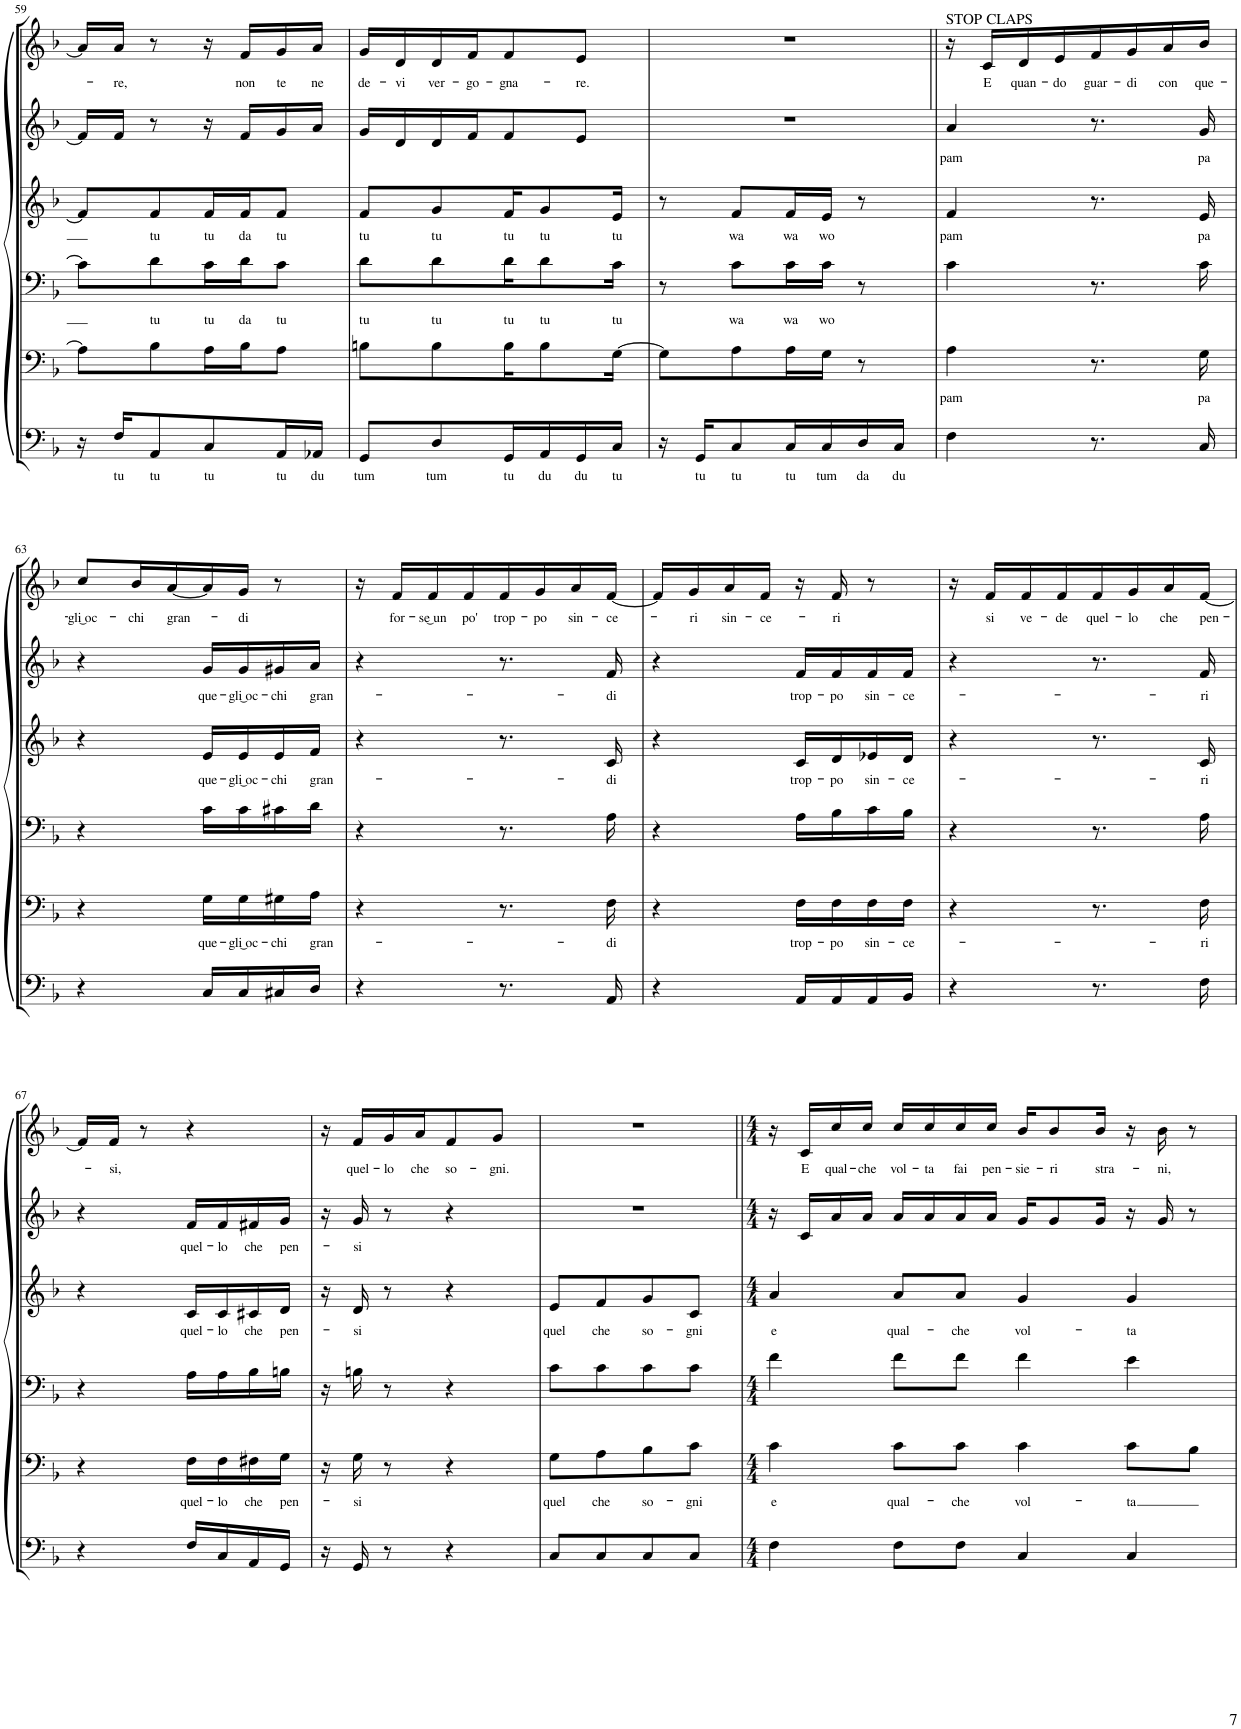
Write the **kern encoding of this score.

**kern	**text	**kern	**text	**kern	**text	**kern	**text	**kern	**text	**kern	**text
*part6	*part6	*part5	*part5	*part4	*part4	*part3	*part3	*part2	*part2	*part1	*part1
*staff6	*staff6	*staff5	*staff5	*staff4	*staff4	*staff3	*staff3	*staff2	*staff2	*staff1	*staff1
*I"B	*	*I"T2	*	*I"T1	*	*I"C	*	*I"Ms	*	*I"S	*
!!LO:PB:g=z
*clefF4	*	*clefF4	*	*clefF4	*	*clefG2	*	*clefG2	*	*clefG2	*
*k[b-]	*	*k[b-]	*	*k[b-]	*	*k[b-]	*	*k[b-]	*	*k[b-]	*
*M4/8	*	*M4/8	*	*M4/8	*	*M4/8	*	*M4/8	*	*M4/8	*
=59	=59	=59	=59	=59	=59	=59	=59	=59	=59	=59	=59
16r	.	8A\L]	.	8c\L]	.	8f/L]	.	16f/LL]	.	16a/LL]	.
!	!LO:LY:b	!	!	!	!	!	!	!	!	!	!LO:LY:b
16F/KL	tu	.	.	.	.	.	.	16f/JJ	.	16a/JJ	-re,
!	!LO:LY:b	!	!	!	!LO:LY:b	!	!LO:LY:b	!	!	!	!
8AA/	tu	8B-\	.	8d\	tu	8f/	tu	8r	.	8r	.
!	!LO:LY:b	!	!	!	!LO:LY:b	!	!LO:LY:b	!	!	!	!
8C/	tu	16A\L	.	16c\L	tu	16f/L	tu	16r	.	16r	.
!	!	!	!	!	!LO:LY:b	!	!LO:LY:b	!	!	!	!LO:LY:b
.	.	16B-\J	.	16d\J	da	16f/J	da	16f/LL	.	16f/LL	non
!	!LO:LY:b	!	!	!	!LO:LY:b	!	!LO:LY:b	!	!	!	!LO:LY:b
16AA/L	tu	8A\J	.	8c\J	tu	8f/J	tu	16g/	.	16g/	te
!	!LO:LY:b	!	!	!	!	!	!	!	!	!	!LO:LY:b
16AA-X/JJ	du	.	.	.	.	.	.	16a/JJ	.	16a/JJ	ne
=60	=60	=60	=60	=60	=60	=60	=60	=60	=60	=60	=60
!	!LO:LY:b	!	!	!	!LO:LY:b	!	!LO:LY:b	!	!	!	!LO:LY:b
8GG/L	tum	8Bn\L	.	8d\L	tu	8f/L	tu	16g/LL	.	16g/LL	de-
!	!	!	!	!	!	!	!	!	!	!	!LO:LY:b
.	.	.	.	.	.	.	.	16d/	.	16d/	-vi
!	!LO:LY:b	!	!	!	!LO:LY:b	!	!LO:LY:b	!	!	!	!LO:LY:b
8D/	tum	8B\	.	8d\	tu	8g/	tu	16d/	.	16d/	ver-
!	!	!	!	!	!	!	!	!	!	!	!LO:LY:b
.	.	.	.	.	.	.	.	16f/J	.	16f/J	-go-
!	!LO:LY:b	!	!	!	!LO:LY:b	!	!LO:LY:b	!	!	!	!LO:LY:b
16GG/L	tu	16B\K	.	16d\K	tu	16f/K	tu	8f/	.	8f/	-gna-
!	!LO:LY:b	!	!	!	!LO:LY:b	!	!LO:LY:b	!	!	!	!
16AA/	du	8B\	.	8d\	tu	8g/	tu	.	.	.	.
!	!LO:LY:b	!	!	!	!	!	!	!	!	!	!LO:LY:b
16GG/	du	.	.	.	.	.	.	8e/J	.	8e/J	-re.
!	!LO:LY:b	!	!	!	!LO:LY:b	!	!LO:LY:b	!	!	!	!
16C/JJ	tu	[16G\Jk	.	16c\Jk	tu	16e/Jk	tu	.	.	.	.
=61	=61	=61	=61	=61	=61	=61	=61	=61	=61	=61	=61
16r	.	8G\L]	.	8r	.	8r	.	2r	.	2r	.
!	!LO:LY:b	!	!	!	!	!	!	!	!	!	!
16GG/KL	tu	.	.	.	.	.	.	.	.	.	.
!	!LO:LY:b	!	!	!	!LO:LY:b	!	!LO:LY:b	!	!	!	!
8C/	tu	8A\	.	8c\L	wa	8f/L	wa	.	.	.	.
!	!LO:LY:b	!	!	!	!LO:LY:b	!	!LO:LY:b	!	!	!	!
16C/L	tu	16A\L	.	16c\L	wa	16f/L	wa	.	.	.	.
!	!LO:LY:b	!	!	!	!LO:LY:b	!	!LO:LY:b	!	!	!	!
16C/	tum	16G\JJ	.	16c\JJ	wo	16e/JJ	wo	.	.	.	.
!	!LO:LY:b	!	!	!	!	!	!	!	!	!	!
16D/	da	8r	.	8r	.	8r	.	.	.	.	.
!	!LO:LY:b	!	!	!	!	!	!	!	!	!	!
16C/JJ	du	.	.	.	.	.	.	.	.	.	.
=62||	=62||	=62||	=62||	=62||	=62||	=62||	=62||	=62||	=62||	=62||	=62||
!	!	!	!	!	!	!	!	!	!	!LO:TX:a:t=STOP CLAPS	!
!	!	!	!LO:LY:b	!	!	!	!LO:LY:b	!	!LO:LY:b	!	!
4F\	.	4A\	pam	4c\	.	4f/	pam	4a/	pam	16r	.
!	!	!	!	!	!	!	!	!	!	!	!LO:LY:b
.	.	.	.	.	.	.	.	.	.	16c/LL	E
!	!	!	!	!	!	!	!	!	!	!	!LO:LY:b
.	.	.	.	.	.	.	.	.	.	16d/	quan-
!	!	!	!	!	!	!	!	!	!	!	!LO:LY:b
.	.	.	.	.	.	.	.	.	.	16e/	-do
!	!	!	!	!	!	!	!	!	!	!	!LO:LY:b
8.r	.	8.r	.	8.r	.	8.r	.	8.r	.	16f/	guar-
!	!	!	!	!	!	!	!	!	!	!	!LO:LY:b
.	.	.	.	.	.	.	.	.	.	16g/	-di
!	!	!	!	!	!	!	!	!	!	!	!LO:LY:b
.	.	.	.	.	.	.	.	.	.	16a/	con
!	!	!	!LO:LY:b	!	!	!	!LO:LY:b	!	!LO:LY:b	!	!LO:LY:b
16C/	.	16G\	pa	16c\	.	16e/	pa	16g/	pa	16b-/JJ	que-
!!LO:LB:g=z
=63	=63	=63	=63	=63	=63	=63	=63	=63	=63	=63	=63
!	!	!	!	!	!	!	!	!	!	!	!LO:LY:b
4r	.	4r	.	4r	.	4r	.	4r	.	8cc/L	-gli͜ oc-
!	!	!	!	!	!	!	!	!	!	!	!LO:LY:b
.	.	.	.	.	.	.	.	.	.	16b-/L	-chi
!	!	!	!	!	!	!	!	!	!	!	!LO:LY:b
.	.	.	.	.	.	.	.	.	.	[16a/	gran-
!	!	!	!LO:LY:b	!	!	!	!LO:LY:b	!	!LO:LY:b	!	!
16C/LL	.	16G\LL	que-	16c\LL	.	16e/LL	que-	16g/LL	que-	16a/]	.
!	!	!	!LO:LY:b	!	!	!	!LO:LY:b	!	!LO:LY:b	!	!LO:LY:b
16C/	.	16G\	-gli͜ oc-	16c\	.	16e/	-gli͜ oc-	16g/	-gli͜ oc-	16g/JJ	-di
!	!	!	!LO:LY:b	!	!	!	!LO:LY:b	!	!LO:LY:b	!	!
16C#X/	.	16G#X\	-chi	16c#X\	.	16e/	-chi	16g#X/	-chi	8r	.
!	!	!	!LO:LY:b	!	!	!	!LO:LY:b	!	!LO:LY:b	!	!
16D/JJ	.	16A\JJ	gran-	16d\JJ	.	16f/JJ	gran-	16a/JJ	gran-	.	.
=64	=64	=64	=64	=64	=64	=64	=64	=64	=64	=64	=64
4r	.	4r	.	4r	.	4r	.	4r	.	16r	.
!	!	!	!	!	!	!	!	!	!	!	!LO:LY:b
.	.	.	.	.	.	.	.	.	.	16f/LL	for-
!	!	!	!	!	!	!	!	!	!	!	!LO:LY:b
.	.	.	.	.	.	.	.	.	.	16f/	-se͜ un
!	!	!	!	!	!	!	!	!	!	!	!LO:LY:b
.	.	.	.	.	.	.	.	.	.	16f/	po'
!	!	!	!	!	!	!	!	!	!	!	!LO:LY:b
8.r	.	8.r	.	8.r	.	8.r	.	8.r	.	16f/	trop-
!	!	!	!	!	!	!	!	!	!	!	!LO:LY:b
.	.	.	.	.	.	.	.	.	.	16g/	-po
!	!	!	!	!	!	!	!	!	!	!	!LO:LY:b
.	.	.	.	.	.	.	.	.	.	16a/	sin-
!	!	!	!LO:LY:b	!	!	!	!LO:LY:b	!	!LO:LY:b	!	!LO:LY:b
16AA/	.	16F\	-di	16A\	.	16c/	-di	16f/	-di	[16f/JJ	-ce-
=65	=65	=65	=65	=65	=65	=65	=65	=65	=65	=65	=65
4r	.	4r	.	4r	.	4r	.	4r	.	16f/LL]	.
!	!	!	!	!	!	!	!	!	!	!	!LO:LY:b
.	.	.	.	.	.	.	.	.	.	16g/	-ri
!	!	!	!	!	!	!	!	!	!	!	!LO:LY:b
.	.	.	.	.	.	.	.	.	.	16a/	sin-
!	!	!	!	!	!	!	!	!	!	!	!LO:LY:b
.	.	.	.	.	.	.	.	.	.	16f/JJ	-ce-
!	!	!	!LO:LY:b	!	!	!	!LO:LY:b	!	!LO:LY:b	!	!
16AA/LL	.	16F\LL	trop-	16A\LL	.	16c/LL	trop-	16f/LL	trop-	16r	.
!	!	!	!LO:LY:b	!	!	!	!LO:LY:b	!	!LO:LY:b	!	!LO:LY:b
16AA/	.	16F\	-po	16B-\	.	16d/	-po	16f/	-po	16f/	-ri
!	!	!	!LO:LY:b	!	!	!	!LO:LY:b	!	!LO:LY:b	!	!
16AA/	.	16F\	sin-	16c\	.	16e-X/	sin-	16f/	sin-	8r	.
!	!	!	!LO:LY:b	!	!	!	!LO:LY:b	!	!LO:LY:b	!	!
16BB-/JJ	.	16F\JJ	-ce-	16B-\JJ	.	16d/JJ	-ce-	16f/JJ	-ce-	.	.
=66	=66	=66	=66	=66	=66	=66	=66	=66	=66	=66	=66
4r	.	4r	.	4r	.	4r	.	4r	.	16r	.
!	!	!	!	!	!	!	!	!	!	!	!LO:LY:b
.	.	.	.	.	.	.	.	.	.	16f/LL	si
!	!	!	!	!	!	!	!	!	!	!	!LO:LY:b
.	.	.	.	.	.	.	.	.	.	16f/	ve-
!	!	!	!	!	!	!	!	!	!	!	!LO:LY:b
.	.	.	.	.	.	.	.	.	.	16f/	-de
!	!	!	!	!	!	!	!	!	!	!	!LO:LY:b
8.r	.	8.r	.	8.r	.	8.r	.	8.r	.	16f/	quel-
!	!	!	!	!	!	!	!	!	!	!	!LO:LY:b
.	.	.	.	.	.	.	.	.	.	16g/	-lo
!	!	!	!	!	!	!	!	!	!	!	!LO:LY:b
.	.	.	.	.	.	.	.	.	.	16a/	che
!	!	!	!LO:LY:b	!	!	!	!LO:LY:b	!	!LO:LY:b	!	!LO:LY:b
16F\	.	16F\	-ri	16A\	.	16c/	-ri	16f/	-ri	[16f/JJ	pen-
!!LO:LB:g=z
=67	=67	=67	=67	=67	=67	=67	=67	=67	=67	=67	=67
4r	.	4r	.	4r	.	4r	.	4r	.	16f/LL]	.
!	!	!	!	!	!	!	!	!	!	!	!LO:LY:b
.	.	.	.	.	.	.	.	.	.	16f/JJ	-si,
.	.	.	.	.	.	.	.	.	.	8r	.
!	!	!	!LO:LY:b	!	!	!	!LO:LY:b	!	!LO:LY:b	!	!
16F/LL	.	16F\LL	quel-	16A\LL	.	16c/LL	quel-	16f/LL	quel-	4r	.
!	!	!	!LO:LY:b	!	!	!	!LO:LY:b	!	!LO:LY:b	!	!
16C/	.	16F\	-lo	16A\	.	16c/	-lo	16f/	-lo	.	.
!	!	!	!LO:LY:b	!	!	!	!LO:LY:b	!	!LO:LY:b	!	!
16AA/	.	16F#X\	che	16B-\	.	16c#X/	che	16f#X/	che	.	.
!	!	!	!LO:LY:b	!	!	!	!LO:LY:b	!	!LO:LY:b	!	!
16GG/JJ	.	16G\JJ	pen-	16Bn\JJ	.	16d/JJ	pen-	16g/JJ	pen-	.	.
=68	=68	=68	=68	=68	=68	=68	=68	=68	=68	=68	=68
16r	.	16r	.	16r	.	16r	.	16r	.	16r	.
!	!	!	!LO:LY:b	!	!	!	!LO:LY:b	!	!LO:LY:b	!	!LO:LY:b
16GG/	.	16G\	-si	16Bn\	.	16d/	-si	16g/	-si	16f/LL	quel-
!	!	!	!	!	!	!	!	!	!	!	!LO:LY:b
8r	.	8r	.	8r	.	8r	.	8r	.	16g/	-lo
!	!	!	!	!	!	!	!	!	!	!	!LO:LY:b
.	.	.	.	.	.	.	.	.	.	16a/J	che
!	!	!	!	!	!	!	!	!	!	!	!LO:LY:b
4r	.	4r	.	4r	.	4r	.	4r	.	8f/	so-
!	!	!	!	!	!	!	!	!	!	!	!LO:LY:b
.	.	.	.	.	.	.	.	.	.	8g/J	-gni.
=69	=69	=69	=69	=69	=69	=69	=69	=69	=69	=69	=69
!	!	!	!LO:LY:b	!	!	!	!LO:LY:b	!	!	!	!
8C/L	.	8G\L	quel	8c\L	.	8e/L	quel	2r	.	2r	.
!	!	!	!LO:LY:b	!	!	!	!LO:LY:b	!	!	!	!
8C/	.	8A\	che	8c\	.	8f/	che	.	.	.	.
!	!	!	!LO:LY:b	!	!	!	!LO:LY:b	!	!	!	!
8C/	.	8B-\	so-	8c\	.	8g/	so-	.	.	.	.
!	!	!	!LO:LY:b	!	!	!	!LO:LY:b	!	!	!	!
8C/J	.	8c\J	-gni	8c\J	.	8c/J	-gni	.	.	.	.
=70||	=70||	=70||	=70||	=70||	=70||	=70||	=70||	=70||	=70||	=70||	=70||
*M4/4	*	*M4/4	*	*M4/4	*	*M4/4	*	*M4/4	*	*M4/4	*
!	!	!	!LO:LY:b	!	!	!	!LO:LY:b	!	!	!	!
4F\	.	4c\	e	4f\	.	4a/	e	16r	.	16r	.
!	!	!	!	!	!	!	!	!	!	!	!LO:LY:b
.	.	.	.	.	.	.	.	16c/LL	.	16c/LL	E
!	!	!	!	!	!	!	!	!	!	!	!LO:LY:b
.	.	.	.	.	.	.	.	16a/	.	16cc/	qual-
!	!	!	!	!	!	!	!	!	!	!	!LO:LY:b
.	.	.	.	.	.	.	.	16a/JJ	.	16cc/JJ	-che
!	!	!	!LO:LY:b	!	!	!	!LO:LY:b	!	!	!	!LO:LY:b
8F\L	.	8c\L	qual-	8f\L	.	8a/L	qual-	16a/LL	.	16cc/LL	vol-
!	!	!	!	!	!	!	!	!	!	!	!LO:LY:b
.	.	.	.	.	.	.	.	16a/	.	16cc/	-ta
!	!	!	!LO:LY:b	!	!	!	!LO:LY:b	!	!	!	!LO:LY:b
8F\J	.	8c\J	-che	8f\J	.	8a/J	-che	16a/	.	16cc/	fai
!	!	!	!	!	!	!	!	!	!	!	!LO:LY:b
.	.	.	.	.	.	.	.	16a/JJ	.	16cc/JJ	pen-
!	!	!	!LO:LY:b	!	!	!	!LO:LY:b	!	!	!	!LO:LY:b
4C/	.	4c\	vol-	4f\	.	4g/	vol-	16g/KL	.	16b-/KL	-sie-
!	!	!	!	!	!	!	!	!	!	!	!LO:LY:b
.	.	.	.	.	.	.	.	8g/	.	8b-/	-ri
!	!	!	!	!	!	!	!	!	!	!	!LO:LY:b
.	.	.	.	.	.	.	.	16g/Jk	.	16b-/Jk	stra-
!	!	!	!LO:LY:b	!	!	!	!LO:LY:b	!	!	!	!
4C/	.	8c\L	-ta	4e\	.	4g/	-ta	16r	.	16r	.
!	!	!	!	!	!	!	!	!	!	!	!LO:LY:b
.	.	.	.	.	.	.	.	16g/	.	16b-\	-ni,
.	.	8B-\J	.	.	.	.	.	8r	.	8r	.
=	=	=	=	=	=	=	=	=	=	=	=
*-	*-	*-	*-	*-	*-	*-	*-	*-	*-	*-	*-
